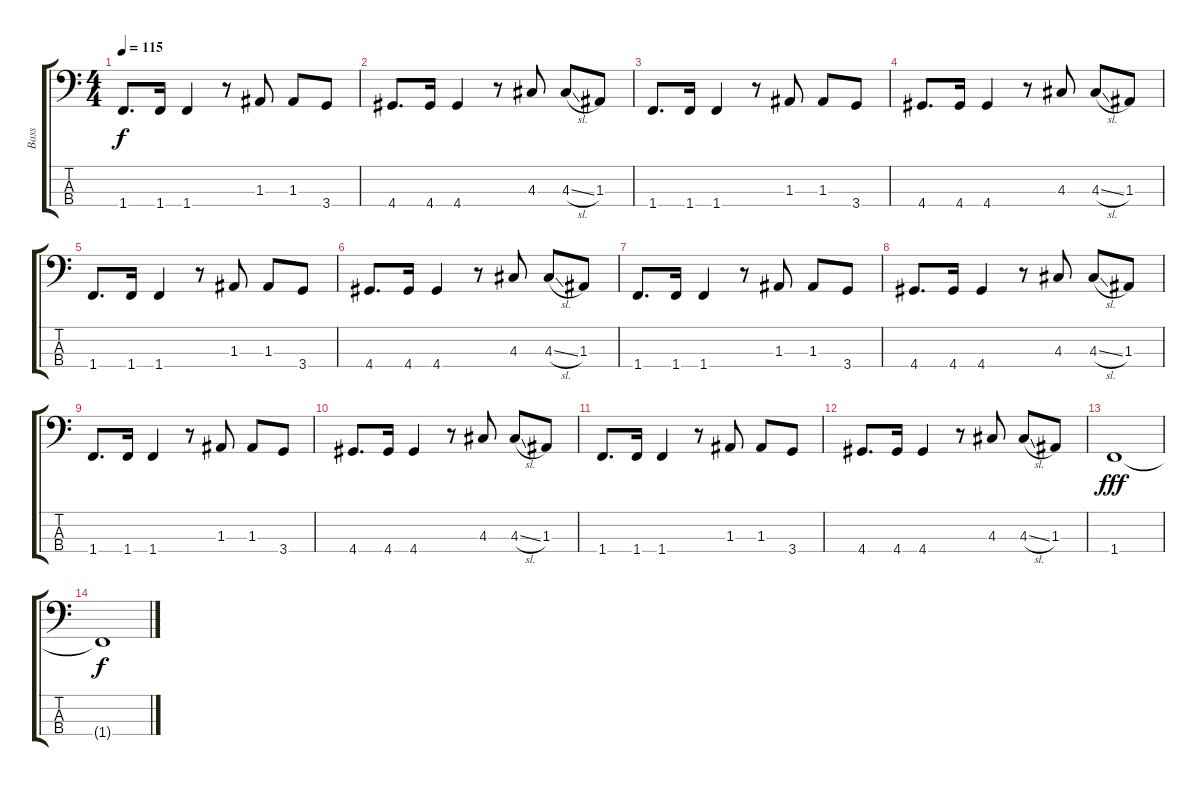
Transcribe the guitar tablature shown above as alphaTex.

\track ("Bass" "Bass") {instrument electricbassfinger}
\staff {score tabs}
\tuning (G2 D2 A1 E1) {hide}
\ts (4 4)
\tempo 115
\clef f4
\ks c
1.4.8{d dy f} 1.4.16 1.4.4 r.8 1.3.8 1.3.8 3.4.8 |
4.4.8{d} 4.4.16 4.4.4 r.8 4.3.8 4.3{sl}.8 1.3.8 |
1.4.8{d} 1.4.16 1.4.4 r.8 1.3.8 1.3.8 3.4.8 |
4.4.8{d} 4.4.16 4.4.4 r.8 4.3.8 4.3{sl}.8 1.3.8 |
1.4.8{d} 1.4.16 1.4.4 r.8 1.3.8 1.3.8 3.4.8 |
4.4.8{d} 4.4.16 4.4.4 r.8 4.3.8 4.3{sl}.8 1.3.8 |
1.4.8{d} 1.4.16 1.4.4 r.8 1.3.8 1.3.8 3.4.8 |
4.4.8{d} 4.4.16 4.4.4 r.8 4.3.8 4.3{sl}.8 1.3.8 |
1.4.8{d} 1.4.16 1.4.4 r.8 1.3.8 1.3.8 3.4.8 |
4.4.8{d} 4.4.16 4.4.4 r.8 4.3.8 4.3{sl}.8 1.3.8 |
1.4.8{d} 1.4.16 1.4.4 r.8 1.3.8 1.3.8 3.4.8 |
4.4.8{d} 4.4.16 4.4.4 r.8 4.3.8 4.3{sl}.8 1.3.8 |
1.4.1{dy fff} |
1.4{t}.1{dy f}
